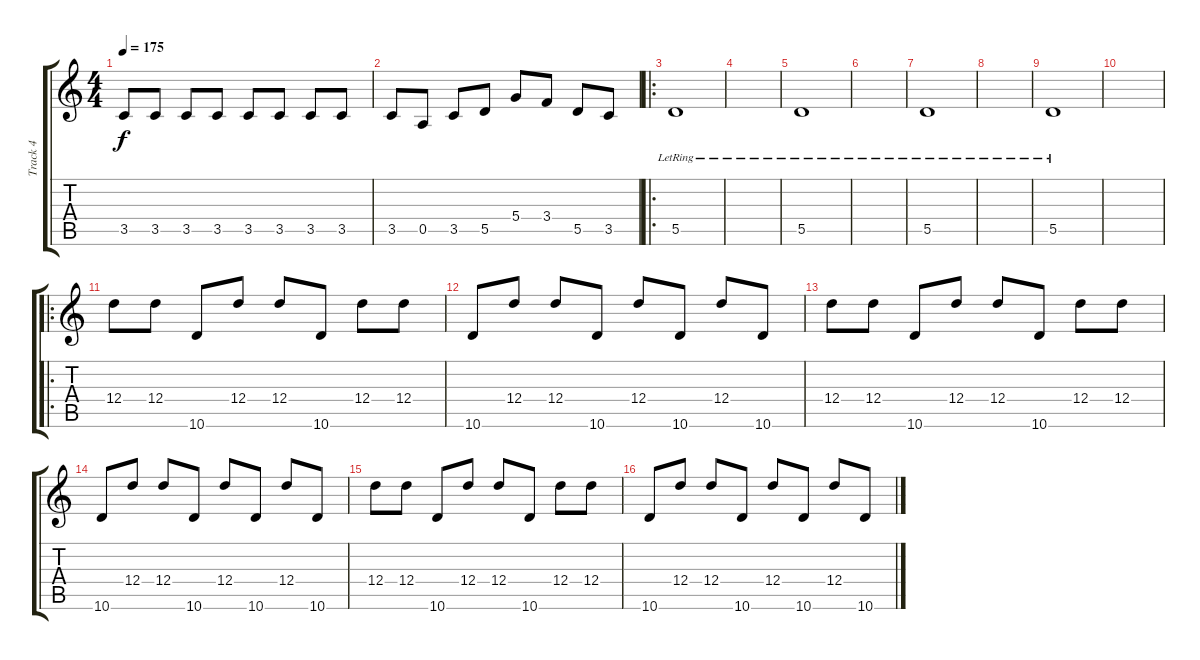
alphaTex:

\track ("Track 4" "Track 4") {instrument electricbassfinger}
\staff {score tabs}
\tuning (E4 B3 G3 D3 A2 E2) {hide}
\ts (4 4)
\tempo 175
\clef g2
\ks c
3.5.8{dy f} 3.5.8 3.5.8 3.5.8 3.5.8 3.5.8 3.5.8 3.5.8 |
3.5.8 0.5.8 3.5.8 5.5.8 5.4.8 3.4.8 5.5.8 3.5.8 |
\ro
5.5{lr}.1 |
|
5.5{lr}.1 |
|
5.5{lr}.1 |
|
5.5{lr}.1 |
|
\ro
12.4.8 12.4.8 10.6.8 12.4.8 12.4.8 10.6.8 12.4.8 12.4.8 |
10.6.8 12.4.8 12.4.8 10.6.8 12.4.8 10.6.8 12.4.8 10.6.8 |
12.4.8 12.4.8 10.6.8 12.4.8 12.4.8 10.6.8 12.4.8 12.4.8 |
10.6.8 12.4.8 12.4.8 10.6.8 12.4.8 10.6.8 12.4.8 10.6.8 |
12.4.8 12.4.8 10.6.8 12.4.8 12.4.8 10.6.8 12.4.8 12.4.8 |
10.6.8 12.4.8 12.4.8 10.6.8 12.4.8 10.6.8 12.4.8 10.6.8
